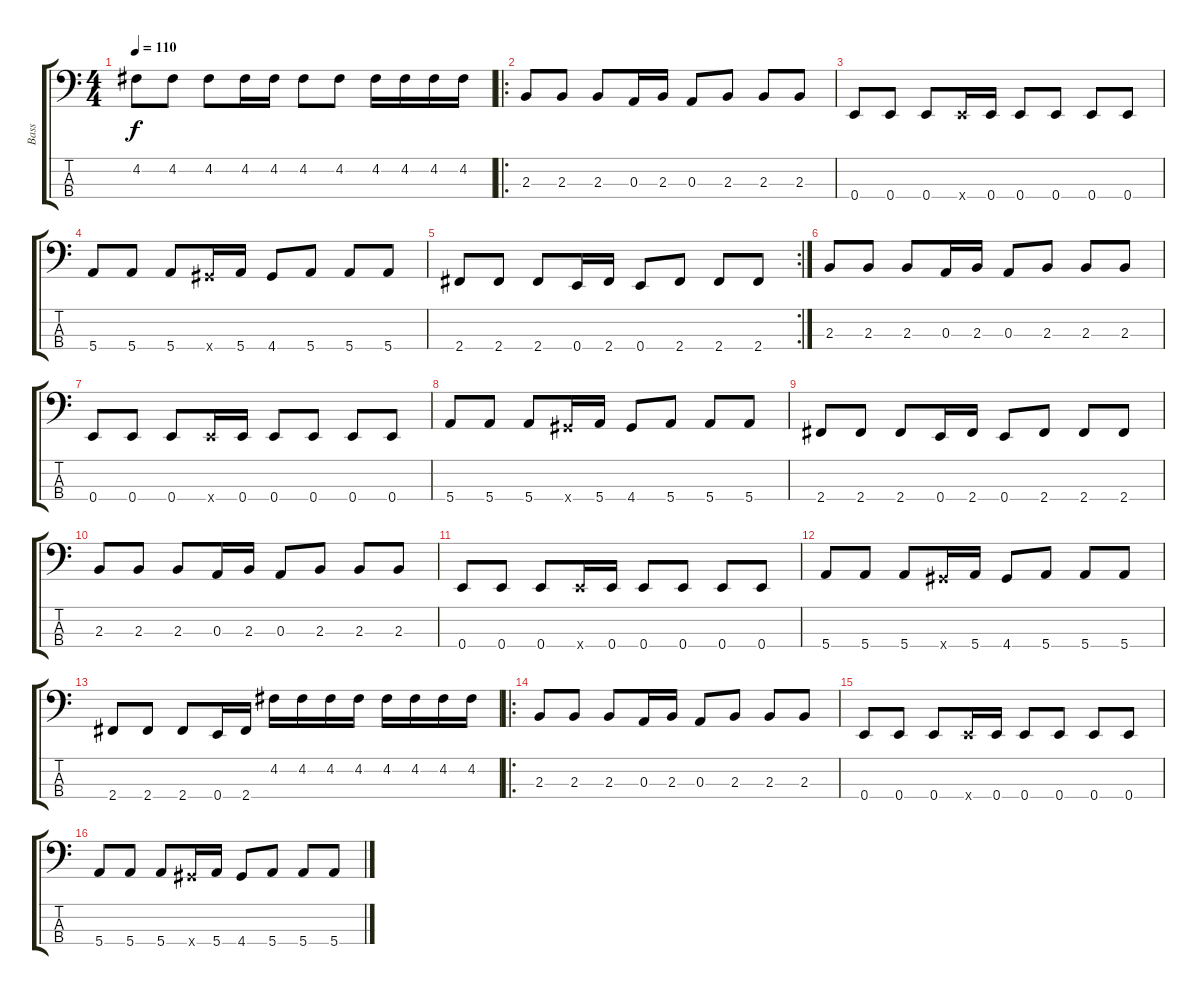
\track ("Bass" "Bass") {instrument electricbasspick}
\staff {score tabs}
\tuning (G2 D2 A1 E1) {hide}
\ts (4 4)
\tempo 110
\clef f4
\ks c
4.2.8{dy f} 4.2.8 4.2.8 4.2.16 4.2.16 4.2.8 4.2.8 4.2.16 4.2.16 4.2.16 4.2.16 |
\ro
2.3.8 2.3.8 2.3.8 0.3.16 2.3.16 0.3.8 2.3.8 2.3.8 2.3.8 |
0.4.8 0.4.8 0.4.8 0.4{x}.16 0.4.16 0.4.8 0.4.8 0.4.8 0.4.8 |
5.4.8 5.4.8 5.4.8 4.4{x}.16 5.4.16 4.4.8 5.4.8 5.4.8 5.4.8 |
\rc 2
2.4.8 2.4.8 2.4.8 0.4.16 2.4.16 0.4.8 2.4.8 2.4.8 2.4.8 |
2.3.8 2.3.8 2.3.8 0.3.16 2.3.16 0.3.8 2.3.8 2.3.8 2.3.8 |
0.4.8 0.4.8 0.4.8 0.4{x}.16 0.4.16 0.4.8 0.4.8 0.4.8 0.4.8 |
5.4.8 5.4.8 5.4.8 4.4{x}.16 5.4.16 4.4.8 5.4.8 5.4.8 5.4.8 |
2.4.8 2.4.8 2.4.8 0.4.16 2.4.16 0.4.8 2.4.8 2.4.8 2.4.8 |
2.3.8 2.3.8 2.3.8 0.3.16 2.3.16 0.3.8 2.3.8 2.3.8 2.3.8 |
0.4.8 0.4.8 0.4.8 0.4{x}.16 0.4.16 0.4.8 0.4.8 0.4.8 0.4.8 |
5.4.8 5.4.8 5.4.8 4.4{x}.16 5.4.16 4.4.8 5.4.8 5.4.8 5.4.8 |
2.4.8 2.4.8 2.4.8 0.4.16 2.4.16 4.2.16 4.2.16 4.2.16 4.2.16 4.2.16 4.2.16 4.2.16 4.2.16 |
\ro
2.3.8 2.3.8 2.3.8 0.3.16 2.3.16 0.3.8 2.3.8 2.3.8 2.3.8 |
0.4.8 0.4.8 0.4.8 0.4{x}.16 0.4.16 0.4.8 0.4.8 0.4.8 0.4.8 |
5.4.8 5.4.8 5.4.8 4.4{x}.16 5.4.16 4.4.8 5.4.8 5.4.8 5.4.8
